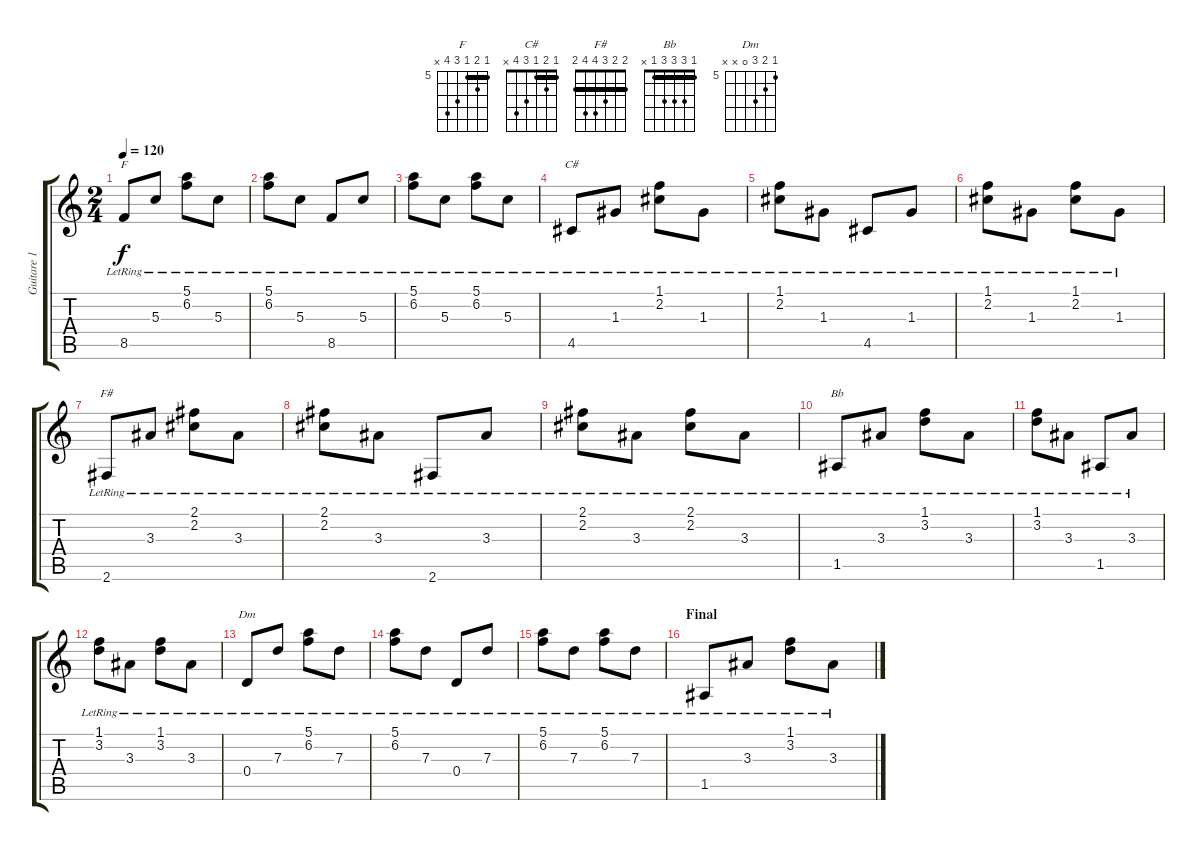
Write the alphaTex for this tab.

\track ("Guitare 1" "Guitare 1") {instrument acousticguitarsteel}
\staff {score tabs}
\tuning (E4 B3 G3 D3 A2 E2) {hide}
\chord ("F" 5 6 5 7 8 x) {firstfret 5 barre 5}
\chord ("C#" 1 2 1 3 4 x) {barre 1}
\chord ("F#" 2 2 3 4 4 2) {barre 2}
\chord ("Bb" 1 3 3 3 1 x) {barre 1}
\chord ("Dm" 5 6 7 0 x x) {firstfret 5}
\ts (2 4)
\tempo 120
\clef g2
\ks c
8.5{lr}.8{ch "F" dy f} 5.3{lr}.8 (5.1{lr} 6.2{lr}).8 5.3{lr}.8 |
(5.1{lr} 6.2{lr}).8 5.3{lr}.8 8.5{lr}.8 5.3{lr}.8 |
(5.1{lr} 6.2{lr}).8 5.3{lr}.8 (5.1{lr} 6.2{lr}).8 5.3{lr}.8 |
4.5{lr}.8{ch "C#"} 1.3{lr}.8 (1.1{lr} 2.2{lr}).8 1.3{lr}.8 |
(1.1{lr} 2.2{lr}).8 1.3{lr}.8 4.5{lr}.8 1.3{lr}.8 |
(1.1{lr} 2.2{lr}).8 1.3{lr}.8 (1.1{lr} 2.2{lr}).8 1.3{lr}.8 |
2.6{lr}.8{ch "F#"} 3.3{lr}.8 (2.1{lr} 2.2{lr}).8 3.3{lr}.8 |
(2.1{lr} 2.2{lr}).8 3.3{lr}.8 2.6{lr}.8 3.3{lr}.8 |
(2.1{lr} 2.2{lr}).8 3.3{lr}.8 (2.1{lr} 2.2{lr}).8 3.3{lr}.8 |
1.5{lr}.8{ch "Bb"} 3.3{lr}.8 (1.1{lr} 3.2{lr}).8 3.3{lr}.8 |
(1.1{lr} 3.2{lr}).8 3.3{lr}.8 1.5{lr}.8 3.3{lr}.8 |
(1.1{lr} 3.2{lr}).8 3.3{lr}.8 (1.1{lr} 3.2{lr}).8 3.3{lr}.8 |
0.4{lr}.8{ch "Dm"} 7.3{lr}.8 (5.1{lr} 6.2{lr}).8 7.3{lr}.8 |
(5.1{lr} 6.2{lr}).8 7.3{lr}.8 0.4{lr}.8 7.3{lr}.8 |
(5.1{lr} 6.2{lr}).8 7.3{lr}.8 (5.1{lr} 6.2{lr}).8 7.3{lr}.8 |
\section ("" "Final")
1.5{lr}.8 3.3{lr}.8 (1.1{lr} 3.2{lr}).8 3.3{lr}.8
